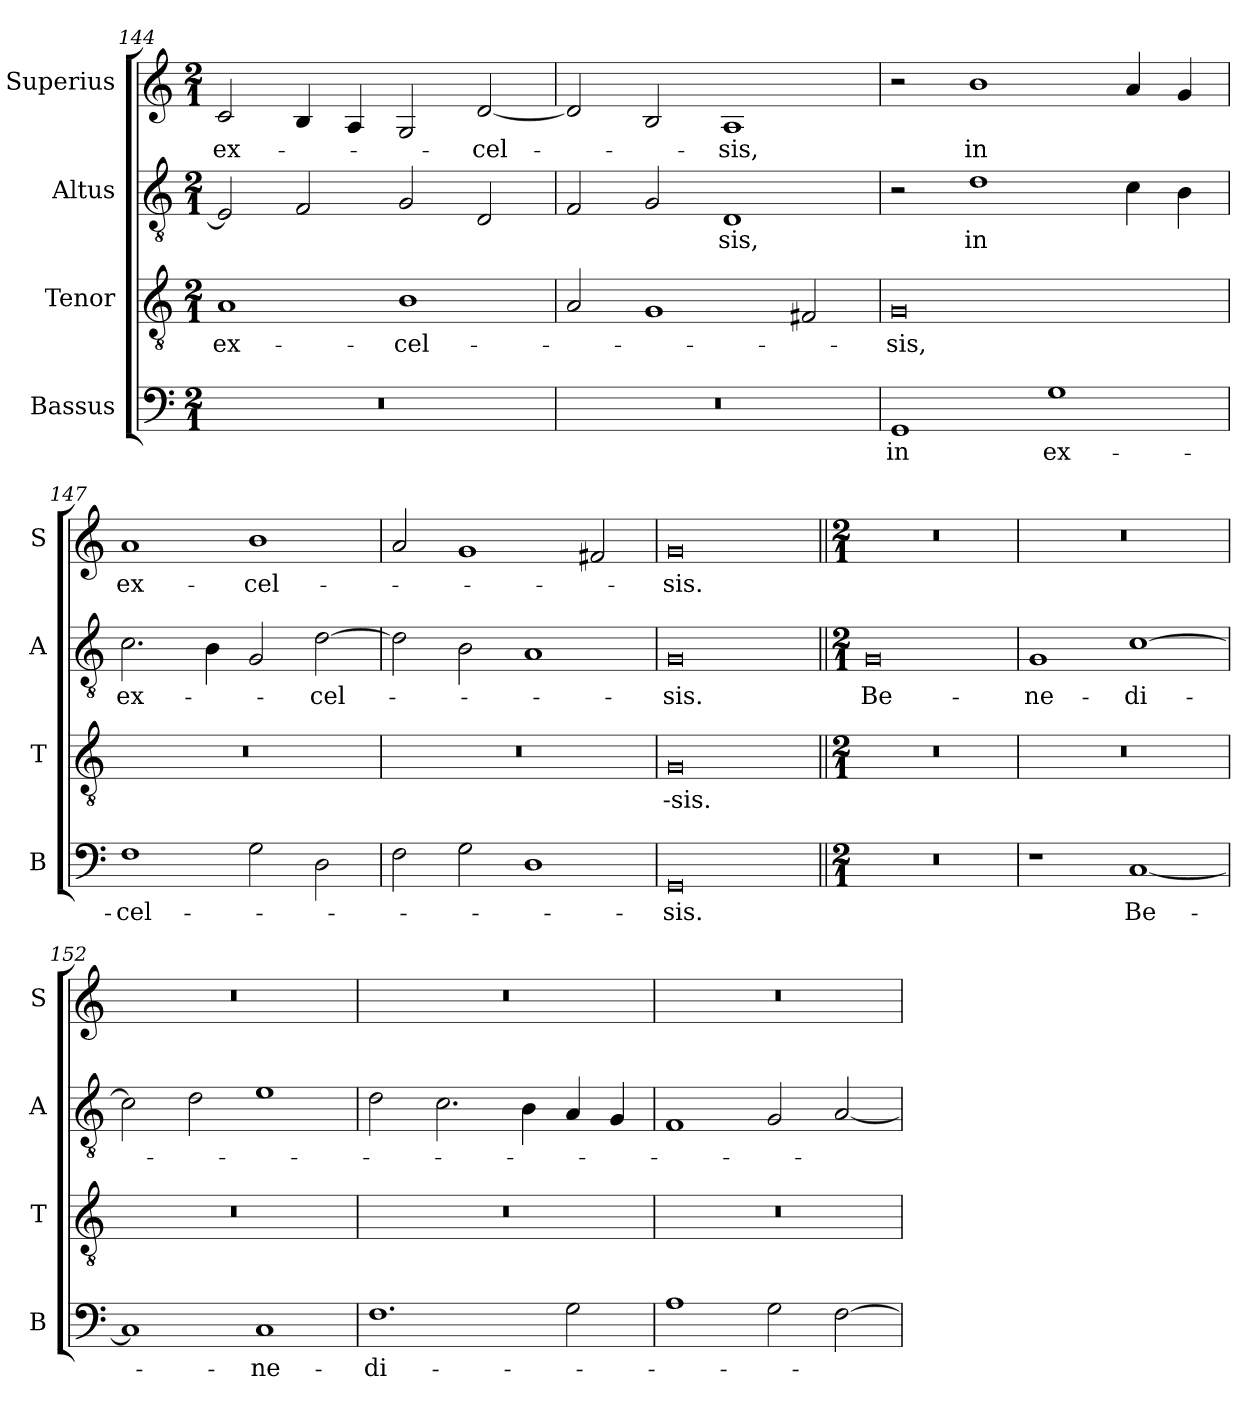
**kern	**text	**kern	**text	**kern	**text	**kern	**text
*part4	*part4	*part3	*part3	*part2	*part2	*part1	*part1
*staff4	*staff4	*staff3	*staff3	*staff2	*staff2	*staff1	*staff1
*I"Bassus	*	*I"Tenor	*	*I"Altus	*	*I"Superius	*
*I'B	*	*I'T	*	*I'A	*	*I'S	*
*clefF4	*	*clefGv2	*	*clefGv2	*	*clefG2	*
*k[]	*	*k[]	*	*k[]	*	*k[]	*
*M2/1	*	*M2/1	*	*M2/1	*	*M2/1	*
=144	=144	=144	=144	=144	=144	=144	=144
!	!	!	!	!	!	!	!LO:LY:i
0r	.	1A	ex-	2E]	.	2c	ex-
.	.	.	.	2F	.	4B	.
.	.	.	.	.	.	4A	.
.	.	1B	-cel-	2G	.	2G	.
!	!	!	!	!	!	!	!LO:LY:i
.	.	.	.	2D	.	[2d	-cel-
=145	=145	=145	=145	=145	=145	=145	=145
0r	.	2A	.	2F	.	2d]	.
.	.	1G	.	2G	.	2B	.
!	!	!	!	!	!LO:LY:i	!	!LO:LY:i
.	.	.	.	1D	-sis,	1A	-sis,
.	.	2F#X	.	.	.	.	.
=146	=146	=146	=146	=146	=146	=146	=146
!	!LO:LY:i	!	!	!	!	!	!
1GG	in	0G	-sis,	2r	.	2r	.
!	!	!	!	!	!LO:LY:i	!	!
.	.	.	.	1d	in	1b	in
!	!LO:LY:i	!	!	!	!	!	!
1G	ex-	.	.	.	.	.	.
.	.	.	.	4c	.	4a	.
.	.	.	.	4B	.	4g	.
=147	=147	=147	=147	=147	=147	=147	=147
!	!LO:LY:i	!	!	!	!LO:LY:i	!	!
1F	-cel-	0r	.	2.c	ex-	1a	ex-
.	.	.	.	4B	.	.	.
2G	.	.	.	2G	.	1b	-cel-
!	!	!	!	!	!LO:LY:i	!	!
2D	.	.	.	[2d	-cel-	.	.
=148	=148	=148	=148	=148	=148	=148	=148
2F	.	0r	.	2d]	.	2a	.
2G	.	.	.	2B	.	1g	.
1D	.	.	.	1A	.	.	.
.	.	.	.	.	.	2f#X	.
=149	=149	=149	=149	=149	=149	=149	=149
!	!LO:LY:i	!	!LO:LY:i	!	!LO:LY:i	!	!
0GG	-sis.	0G	--sis.	0G	-sis.	0g	-sis.
=150||	=150||	=150||	=150||	=150||	=150||	=150||	=150||
*M2/1	*	*M2/1	*	*M2/1	*	*M2/1	*
0r	.	0r	.	0G	Be-	0r	.
=151	=151	=151	=151	=151	=151	=151	=151
1r	.	0r	.	1G	-ne-	0r	.
[1C	Be-	.	.	[1c	-di-	.	.
=152	=152	=152	=152	=152	=152	=152	=152
1C]	.	0r	.	2c]	.	0r	.
.	.	.	.	2d	.	.	.
1C	-ne-	.	.	1e	.	.	.
=153	=153	=153	=153	=153	=153	=153	=153
1.F	-di-	0r	.	2d	.	0r	.
.	.	.	.	2.c	.	.	.
.	.	.	.	4B	.	.	.
2G	.	.	.	4A	.	.	.
.	.	.	.	4G	.	.	.
=154	=154	=154	=154	=154	=154	=154	=154
1A	.	0r	.	1F	.	0r	.
2G	.	.	.	2G	.	.	.
[2F	.	.	.	[2A	.	.	.
=	=	=	=	=	=	=	=
*-	*-	*-	*-	*-	*-	*-	*-
